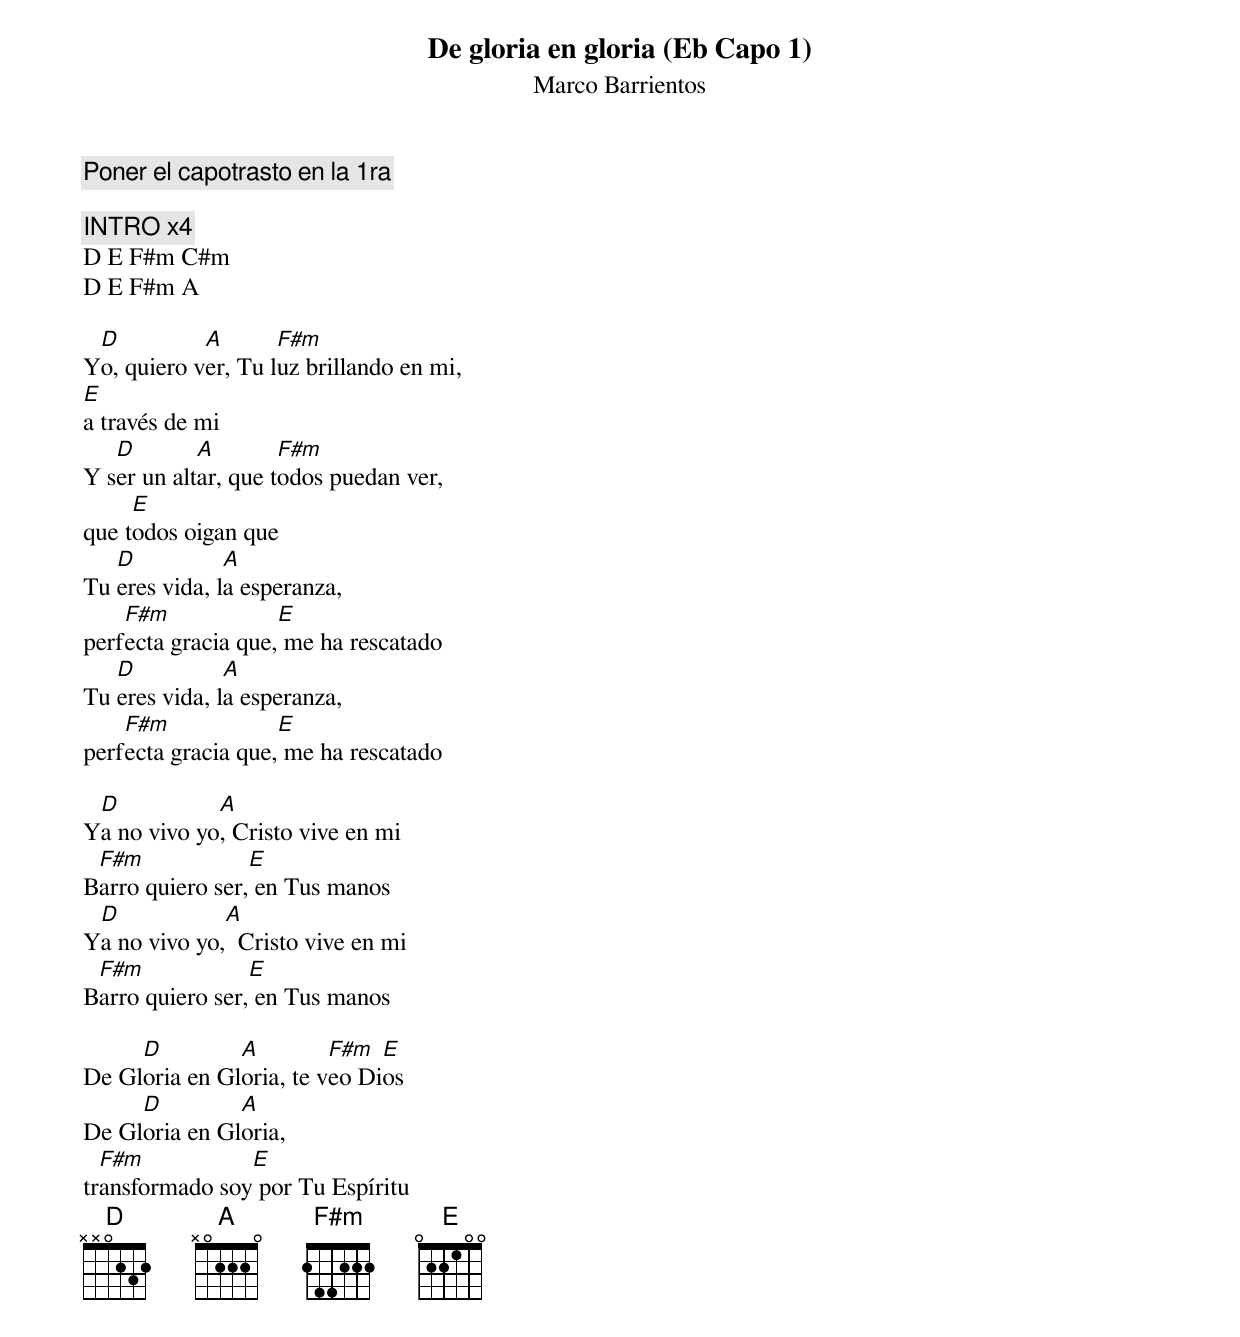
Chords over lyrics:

De gloria en gloria (Eb Capo 1)
Marco Barrientos
Poner el capotrasto en la 1ra

INTRO x4
D E F#m C#m
D E F#m A

 D          A       F#m
Yo, quiero ver, Tu luz brillando en mi,
E
a través de mi
   D        A        F#m
Y ser un altar, que todos puedan ver,
     E
que todos oigan que
   D           A
Tu eres vida, la esperanza,
    F#m             E
perfecta gracia que, me ha rescatado
   D           A
Tu eres vida, la esperanza,
    F#m             E
perfecta gracia que, me ha rescatado

 D           A
Ya no vivo yo, Cristo vive en mi
 F#m             E
Barro quiero ser, en Tus manos
 D            A
Ya no vivo yo,  Cristo vive en mi
 F#m             E
Barro quiero ser, en Tus manos

     D         A         F#m  E
De Gloria en Gloria, te veo Dios
     D         A
De Gloria en Gloria,
  F#m           E
transformado soy por Tu Espíritu
